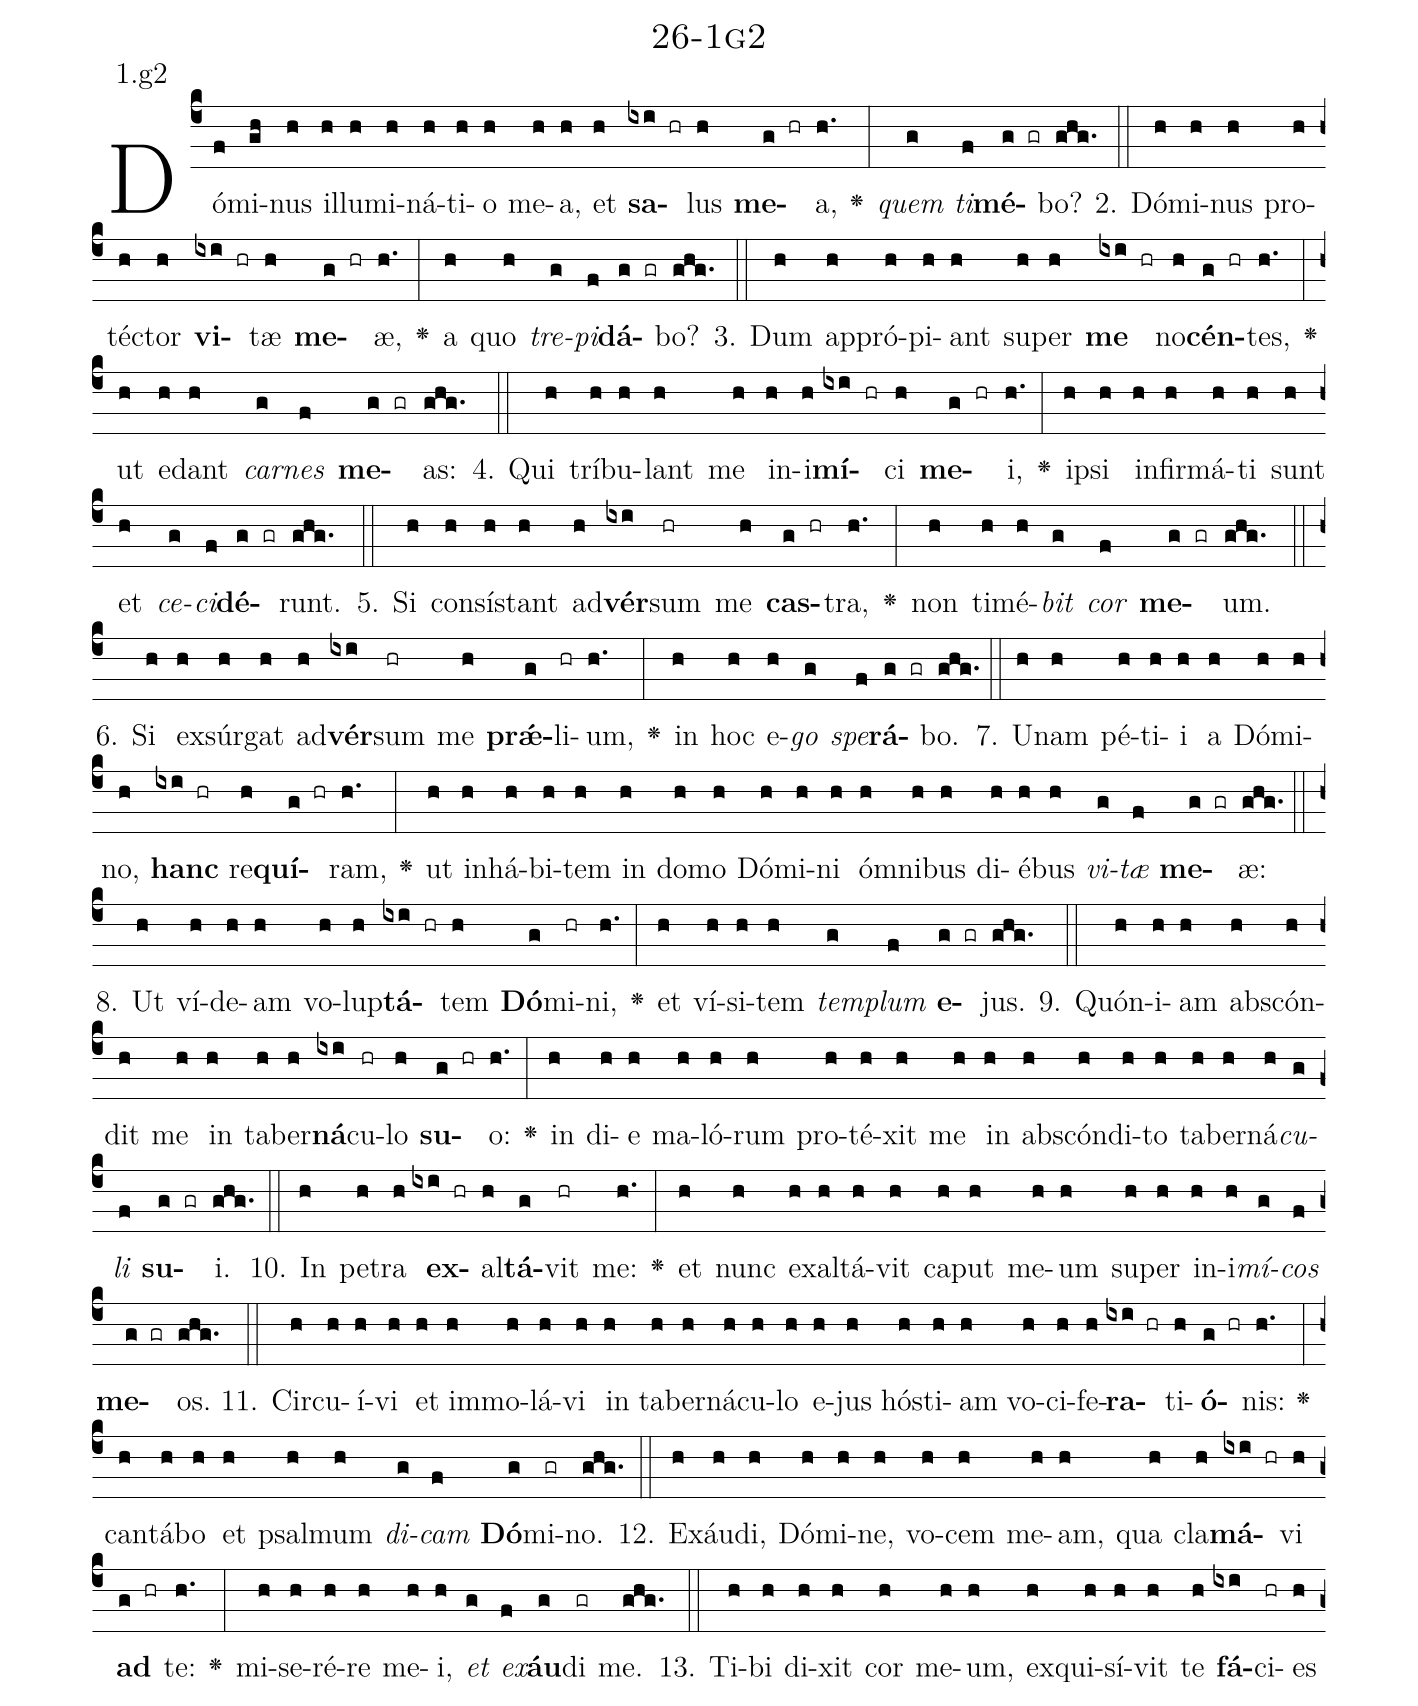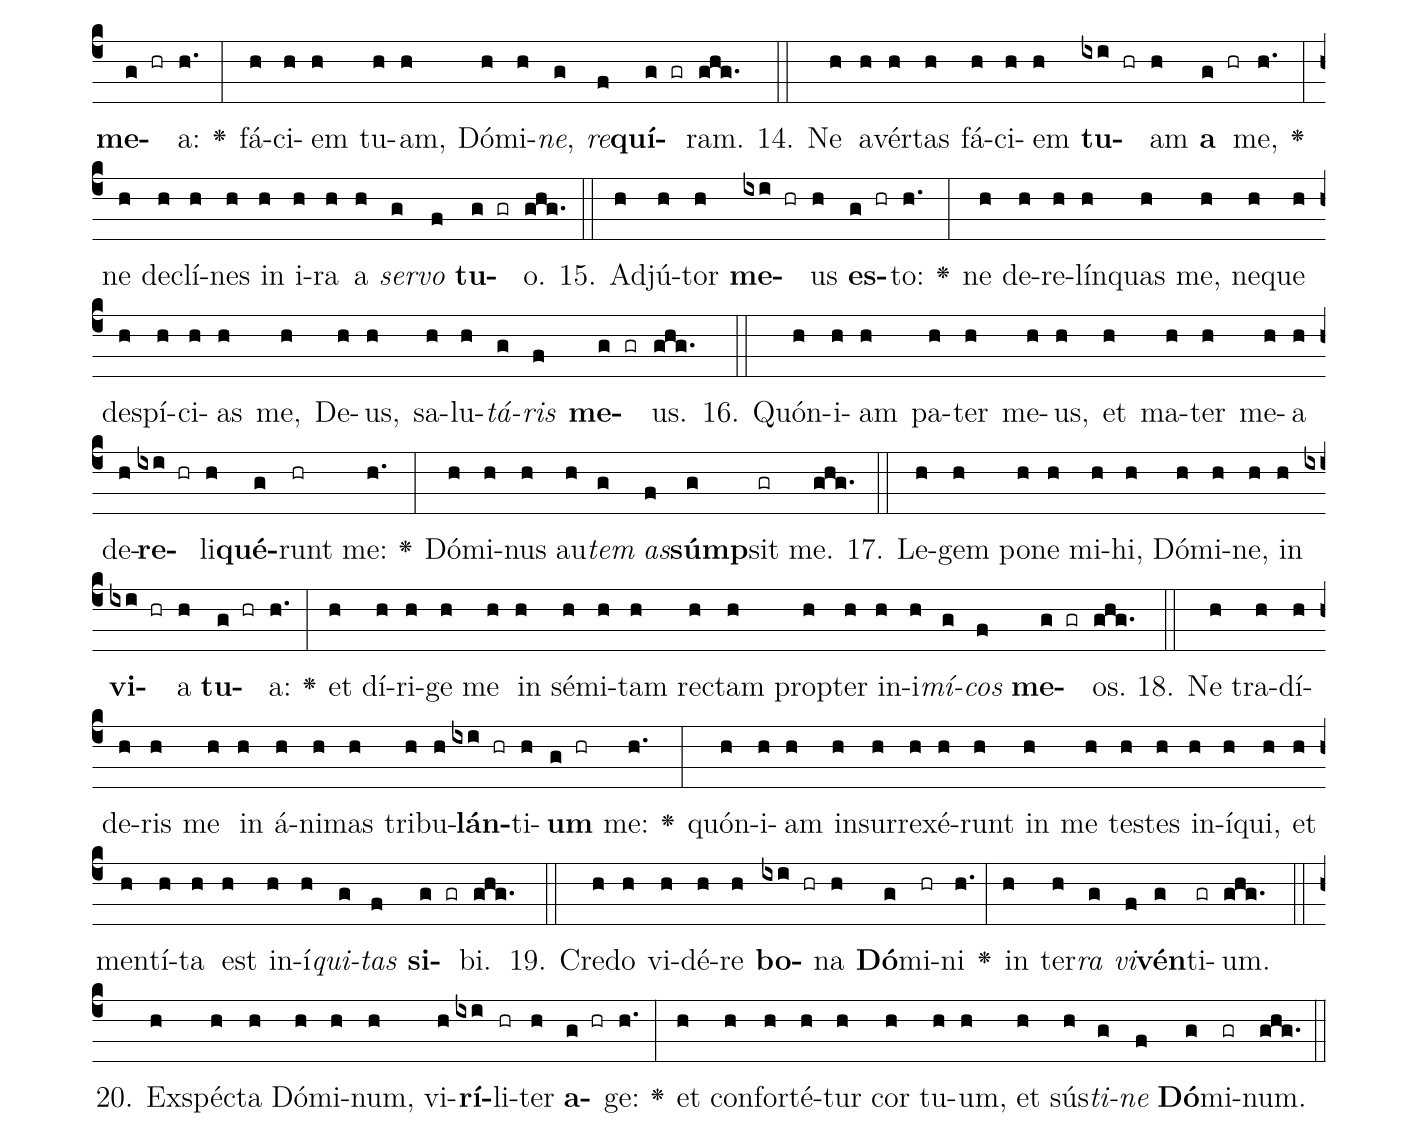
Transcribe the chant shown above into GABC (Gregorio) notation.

name: 26-1g2;
annotation: 1.g2;
%%
(c4)Dó(f)mi(gh)nus(h) il(h)lu(h)mi(h)ná(h)ti(h)o(h) me(h)a,(h) et(h) <b>sa</b>(ixi hr)lus(h) <b>me</b>(g hr)a,(h.) <v>\greheightstar</v>(:) <i>quem</i>(g) <i>ti</i>(f)<b>mé</b>(g gr)bo?(ghg.) (::)
2. Dó(h)mi(h)nus(h) pro(h)téc(h)tor(h) <b>vi</b>(ixi hr)tæ(h) <b>me</b>(g hr)æ,(h.) <v>\greheightstar</v>(:) a(h) quo(h) <i>tre</i>(g)<i>pi</i>(f)<b>dá</b>(g gr)bo?(ghg.) (::)
3. Dum(h) ap(h)pró(h)pi(h)ant(h) su(h)per(h) <b>me</b>(ixi hr) no(h)<b>cén</b>(g hr)tes,(h.) <v>\greheightstar</v>(:) ut(h) e(h)dant(h) <i>car</i>(g)<i>nes</i>(f) <b>me</b>(g gr)as:(ghg.) (::)
4. Qui(h) trí(h)bu(h)lant(h) me(h) in(h)i(h)<b>mí</b>(ixi hr)ci(h) <b>me</b>(g hr)i,(h.) <v>\greheightstar</v>(:) ip(h)si(h) in(h)fir(h)má(h)ti(h) sunt(h) et(h) <i>ce</i>(g)<i>ci</i>(f)<b>dé</b>(g gr)runt.(ghg.) (::)
5. Si(h) con(h)sís(h)tant(h) ad(h)<b>vér</b>(ixi)sum(hr) me(h) <b>cas</b>(g hr)tra,(h.) <v>\greheightstar</v>(:) non(h) ti(h)mé(h)<i>bit</i>(g) <i>cor</i>(f) <b>me</b>(g gr)um.(ghg.) (::)
6. Si(h) ex(h)súr(h)gat(h) ad(h)<b>vér</b>(ixi)sum(hr) me(h) <b>prǽ</b>(g)li(hr)um,(h.) <v>\greheightstar</v>(:) in(h) hoc(h) e(h)<i>go</i>(g) <i>spe</i>(f)<b>rá</b>(g gr)bo.(ghg.) (::)
7. U(h)nam(h) pé(h)ti(h)i(h) a(h) Dó(h)mi(h)no,(h) <b>hanc</b>(ixi hr) re(h)<b>quí</b>(g hr)ram,(h.) <v>\greheightstar</v>(:) ut(h) in(h)há(h)bi(h)tem(h) in(h) do(h)mo(h) Dó(h)mi(h)ni(h) óm(h)ni(h)bus(h) di(h)é(h)bus(h) <i>vi</i>(g)<i>tæ</i>(f) <b>me</b>(g gr)æ:(ghg.) (::)
8. Ut(h) ví(h)de(h)am(h) vo(h)lup(h)<b>tá</b>(ixi hr)tem(h) <b>Dó</b>(g)mi(hr)ni,(h.) <v>\greheightstar</v>(:) et(h) ví(h)si(h)tem(h) <i>tem</i>(g)<i>plum</i>(f) <b>e</b>(g gr)jus.(ghg.) (::)
9. Quón(h)i(h)am(h) abs(h)cón(h)dit(h) me(h) in(h) ta(h)ber(h)<b>ná</b>(ixi)cu(hr)lo(h) <b>su</b>(g hr)o:(h.) <v>\greheightstar</v>(:) in(h) di(h)e(h) ma(h)ló(h)rum(h) pro(h)té(h)xit(h) me(h) in(h) abs(h)cón(h)di(h)to(h) ta(h)ber(h)ná(h)<i>cu</i>(g)<i>li</i>(f) <b>su</b>(g gr)i.(ghg.) (::)
10. In(h) pe(h)tra(h) <b>ex</b>(ixi hr)al(h)<b>tá</b>(g)vit(hr) me:(h.) <v>\greheightstar</v>(:) et(h) nunc(h) ex(h)al(h)tá(h)vit(h) ca(h)put(h) me(h)um(h) su(h)per(h) in(h)i(h)<i>mí</i>(g)<i>cos</i>(f) <b>me</b>(g gr)os.(ghg.) (::)
11. Cir(h)cu(h)í(h)vi(h) et(h) im(h)mo(h)lá(h)vi(h) in(h) ta(h)ber(h)ná(h)cu(h)lo(h) e(h)jus(h) hós(h)ti(h)am(h) vo(h)ci(h)fe(h)<b>ra</b>(ixi hr)ti(h)<b>ó</b>(g hr)nis:(h.) <v>\greheightstar</v>(:) can(h)tá(h)bo(h) et(h) psal(h)mum(h) <i>di</i>(g)<i>cam</i>(f) <b>Dó</b>(g)mi(gr)no.(ghg.) (::)
12. Ex(h)áu(h)di,(h) Dó(h)mi(h)ne,(h) vo(h)cem(h) me(h)am,(h) qua(h) cla(h)<b>má</b>(ixi hr)vi(h) <b>ad</b>(g hr) te:(h.) <v>\greheightstar</v>(:) mi(h)se(h)ré(h)re(h) me(h)i,(h) <i>et</i>(g) <i>ex</i>(f)<b>áu</b>(g)di(gr) me.(ghg.) (::)
13. Ti(h)bi(h) di(h)xit(h) cor(h) me(h)um,(h) ex(h)qui(h)sí(h)vit(h) te(h) <b>fá</b>(ixi)ci(hr)es(h) <b>me</b>(g hr)a:(h.) <v>\greheightstar</v>(:) fá(h)ci(h)em(h) tu(h)am,(h) Dó(h)mi(h)<i>ne</i>,(g) <i>re</i>(f)<b>quí</b>(g gr)ram.(ghg.) (::)
14. Ne(h) a(h)vér(h)tas(h) fá(h)ci(h)em(h) <b>tu</b>(ixi hr)am(h) <b>a</b>(g hr) me,(h.) <v>\greheightstar</v>(:) ne(h) de(h)clí(h)nes(h) in(h) i(h)ra(h) a(h) <i>ser</i>(g)<i>vo</i>(f) <b>tu</b>(g gr)o.(ghg.) (::)
15. Ad(h)jú(h)tor(h) <b>me</b>(ixi hr)us(h) <b>es</b>(g hr)to:(h.) <v>\greheightstar</v>(:) ne(h) de(h)re(h)lín(h)quas(h) me,(h) ne(h)que(h) de(h)spí(h)ci(h)as(h) me,(h) De(h)us,(h) sa(h)lu(h)<i>tá</i>(g)<i>ris</i>(f) <b>me</b>(g gr)us.(ghg.) (::)
16. Quón(h)i(h)am(h) pa(h)ter(h) me(h)us,(h) et(h) ma(h)ter(h) me(h)a(h) de(h)<b>re</b>(ixi hr)li(h)<b>qué</b>(g)runt(hr) me:(h.) <v>\greheightstar</v>(:) Dó(h)mi(h)nus(h) au(h)<i>tem</i>(g) <i>as</i>(f)<b>súmp</b>(g)sit(gr) me.(ghg.) (::)
17. Le(h)gem(h) po(h)ne(h) mi(h)hi,(h) Dó(h)mi(h)ne,(h) in(h) <b>vi</b>(ixi hr)a(h) <b>tu</b>(g hr)a:(h.) <v>\greheightstar</v>(:) et(h) dí(h)ri(h)ge(h) me(h) in(h) sé(h)mi(h)tam(h) rec(h)tam(h) prop(h)ter(h) in(h)i(h)<i>mí</i>(g)<i>cos</i>(f) <b>me</b>(g gr)os.(ghg.) (::)
18. Ne(h) tra(h)dí(h)de(h)ris(h) me(h) in(h) á(h)ni(h)mas(h) tri(h)bu(h)<b>lán</b>(ixi hr)ti(h)<b>um</b>(g hr) me:(h.) <v>\greheightstar</v>(:) quón(h)i(h)am(h) in(h)sur(h)re(h)xé(h)runt(h) in(h) me(h) tes(h)tes(h) in(h)í(h)qui,(h) et(h) men(h)tí(h)ta(h) est(h) in(h)í(h)<i>qui</i>(g)<i>tas</i>(f) <b>si</b>(g gr)bi.(ghg.) (::)
19. Cre(h)do(h) vi(h)dé(h)re(h) <b>bo</b>(ixi hr)na(h) <b>Dó</b>(g)mi(hr)ni(h.) <v>\greheightstar</v>(:) in(h) ter(h)<i>ra</i>(g) <i>vi</i>(f)<b>vén</b>(g)ti(gr)um.(ghg.) (::)
20. Ex(h)spéc(h)ta(h) Dó(h)mi(h)num,(h) vi(h)<b>rí</b>(ixi)li(hr)ter(h) <b>a</b>(g hr)ge:(h.) <v>\greheightstar</v>(:) et(h) con(h)for(h)té(h)tur(h) cor(h) tu(h)um,(h) et(h) sús(h)<i>ti</i>(g)<i>ne</i>(f) <b>Dó</b>(g)mi(gr)num.(ghg.) (::)
